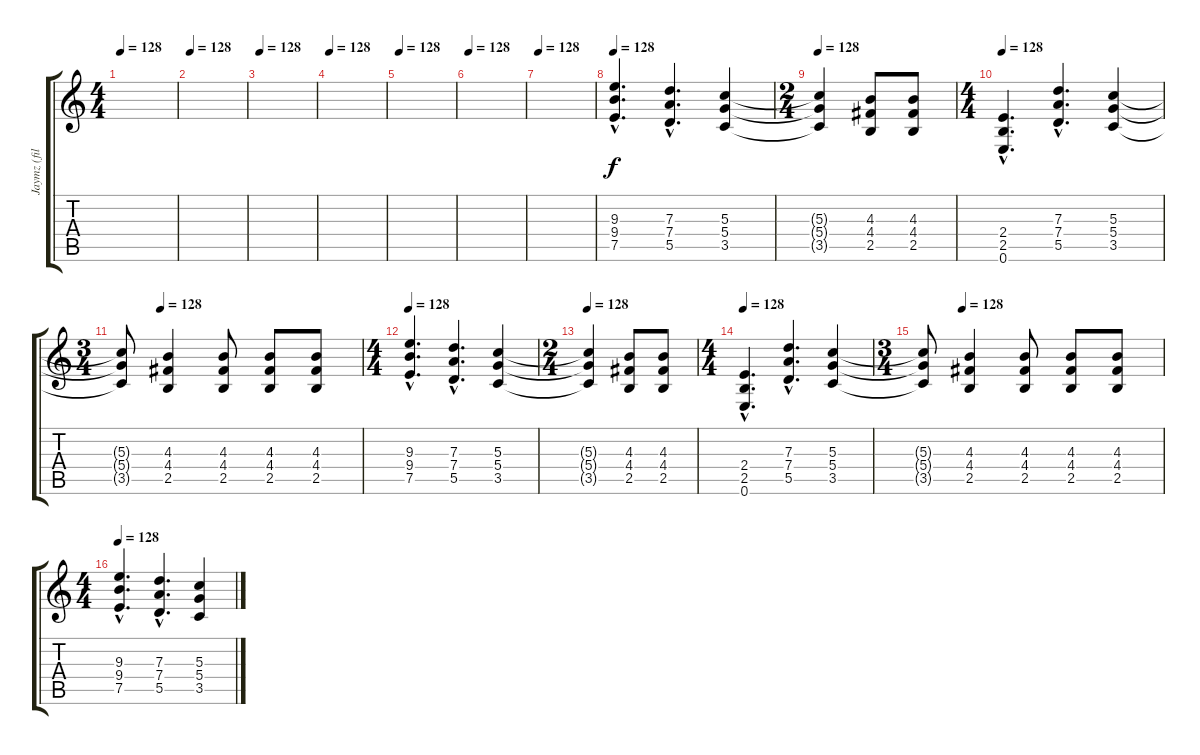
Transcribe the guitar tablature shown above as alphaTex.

\track ("Jaymz (fills)" "Jaymz (fil") {instrument overdrivenguitar}
\staff {score tabs}
\tuning (E4 B3 G3 D3 A2 E2) {hide}
\ts (4 4)
\tempo 128
\clef g2
\ks c
|
\tempo 128
|
\tempo 128
|
\tempo 128
|
\tempo 128
|
\tempo 128
|
\tempo 128
|
\tempo 128
(9.3{hac} 9.4{hac} 7.5{hac}).4{d dy f} (7.3{hac} 7.4{hac} 5.5{hac}).4{d} (5.3 5.4 3.5).4 |
\ts (2 4)
\tempo 128
(5.3{t} 5.4{t} 3.5{t}).4 (4.3 4.4 2.5).8 (4.3 4.4 2.5).8 |
\ts (4 4)
\tempo 128
(2.4{hac} 2.5{hac} 0.6{hac}).4{d} (7.3{hac} 7.4{hac} 5.5{hac}).4{d} (5.3 5.4 3.5).4 |
\ts (3 4)
\tempo (128 0.16666666666666666)
(5.3{t} 5.4{t} 3.5{t}).8 (4.3 4.4 2.5).4 (4.3 4.4 2.5).8 (4.3 4.4 2.5).8 (4.3 4.4 2.5).8 |
\ts (4 4)
\tempo 128
(9.3{hac} 9.4{hac} 7.5{hac}).4{d} (7.3{hac} 7.4{hac} 5.5{hac}).4{d} (5.3 5.4 3.5).4 |
\ts (2 4)
\tempo 128
(5.3{t} 5.4{t} 3.5{t}).4 (4.3 4.4 2.5).8 (4.3 4.4 2.5).8 |
\ts (4 4)
\tempo 128
(2.4{hac} 2.5{hac} 0.6{hac}).4{d} (7.3{hac} 7.4{hac} 5.5{hac}).4{d} (5.3 5.4 3.5).4 |
\ts (3 4)
\tempo (128 0.16666666666666666)
(5.3{t} 5.4{t} 3.5{t}).8 (4.3 4.4 2.5).4 (4.3 4.4 2.5).8 (4.3 4.4 2.5).8 (4.3 4.4 2.5).8 |
\ts (4 4)
\tempo 128
(9.3{hac} 9.4{hac} 7.5{hac}).4{d} (7.3{hac} 7.4{hac} 5.5{hac}).4{d} (5.3 5.4 3.5).4
